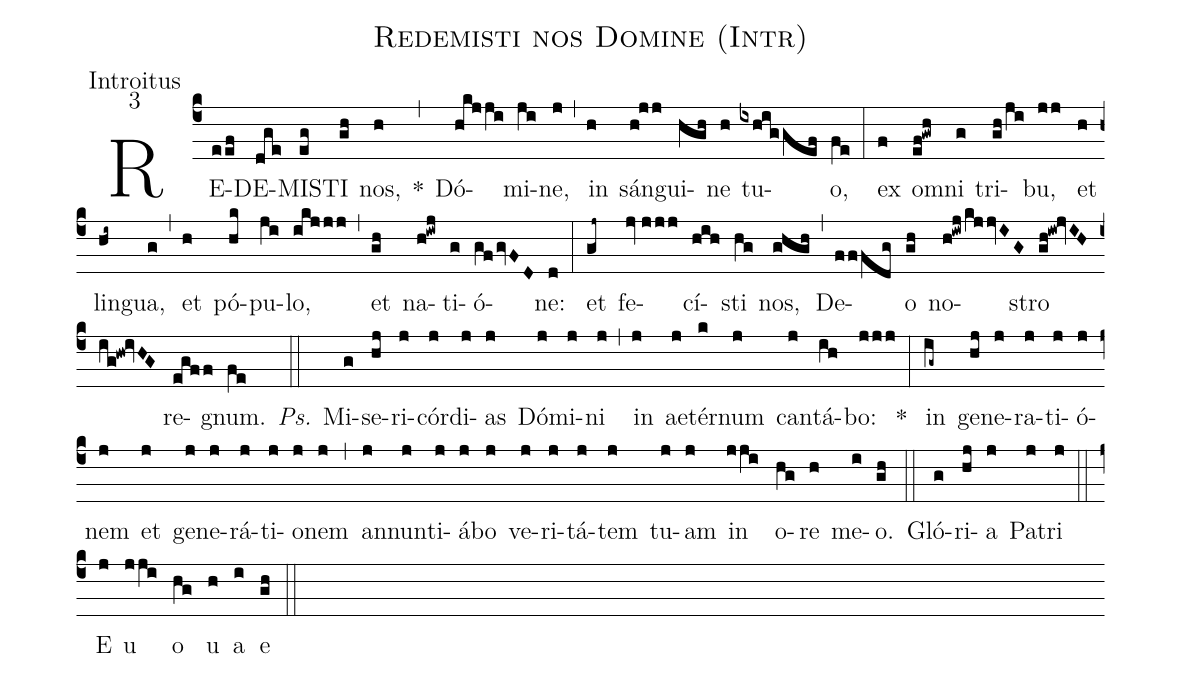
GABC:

name:Redemisti nos Domine (Intr);
office-part:Introitus;
mode:3;
%%
(c4) RE(eef)DE(dge)MI(eg)STI(gh) nos,(h) *(,) Dó(hkjji)mi(ji)ne,(j) (,) in(h) sán(h!jj)gui(hgh)ne(h) tu(ixhiggef)o,(fe) (:) ex(f) o(ef!gwh)mni(g) tri(gh/ji)bu,(jj) et(h) lin(hi~)gua,(g) (,) et(h) pó(hk)pu(ji)lo,(ikjjj) (,) et(gh) na(h!iwj)ti(g)ó(gf/gvFD)ne:(d) (:) et(gj~) fe(jv//jjj)cí(hih)sti(hg) nos,(ghgh) (,) De(fffdg)o(gh) no(h!iwj/kjjvIG)stro(gh!iw!jvIHig!hw!ivHG) re(egff)gnum.(fe) <i>Ps.</i>(::) Mi(g)se(hj)ri(j)cór(j)di(j)as(j) Dó(j)mi(j)ni(j) (,) in(j) ae(j)tér(k)num(j) can(j)tá(ih)bo:(jjj) *(:) in(ig~) ge(hj)ne(j)ra(j)ti(j)ó(j)nem(j) et(j) ge(j)ne(j)rá(j)ti(j)o(j)nem(j) (,) an(j)nun(j)ti(j)á(j)bo(j) ve(j)ri(j)tá(j)tem(j) tu(j)am(j) in(jji) o(hg)re(h) me(i)o.(gh) (::) Gló(g)ri(hj)a(j) Pa(j)tri(j) (::) E(j) u(jji) o(hg) u(h) a(i) e(gh) (::)
